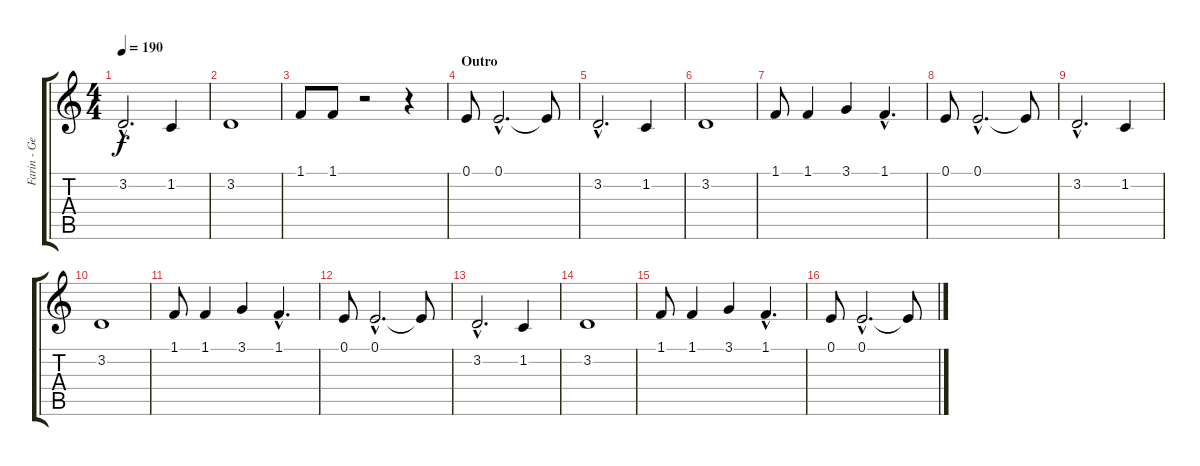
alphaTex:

\track ("Farin - Gesang" "Farin - Ge") {instrument tenorsax}
\staff {score tabs}
\tuning (E4 B3 G3 D3 A2 E2) {hide}
\ts (4 4)
\tempo 190
\clef g2
\ks c
3.2{hac}.2{d dy f} 1.2.4 |
3.2.1 |
1.1.8 1.1.8 r.2 r.4 |
\section ("" "Outro")
0.1.8 0.1{hac}.2{d} 0.1{t}.8 |
3.2{hac}.2{d} 1.2.4 |
3.2.1 |
1.1.8 1.1.4 3.1.4 1.1{hac}.4{d} |
0.1.8 0.1{hac}.2{d} 0.1{t}.8 |
3.2{hac}.2{d} 1.2.4 |
3.2.1 |
1.1.8 1.1.4 3.1.4 1.1{hac}.4{d} |
0.1.8 0.1{hac}.2{d} 0.1{t}.8 |
3.2{hac}.2{d} 1.2.4 |
3.2.1 |
1.1.8 1.1.4 3.1.4 1.1{hac}.4{d} |
0.1.8 0.1{hac}.2{d} 0.1{t}.8
